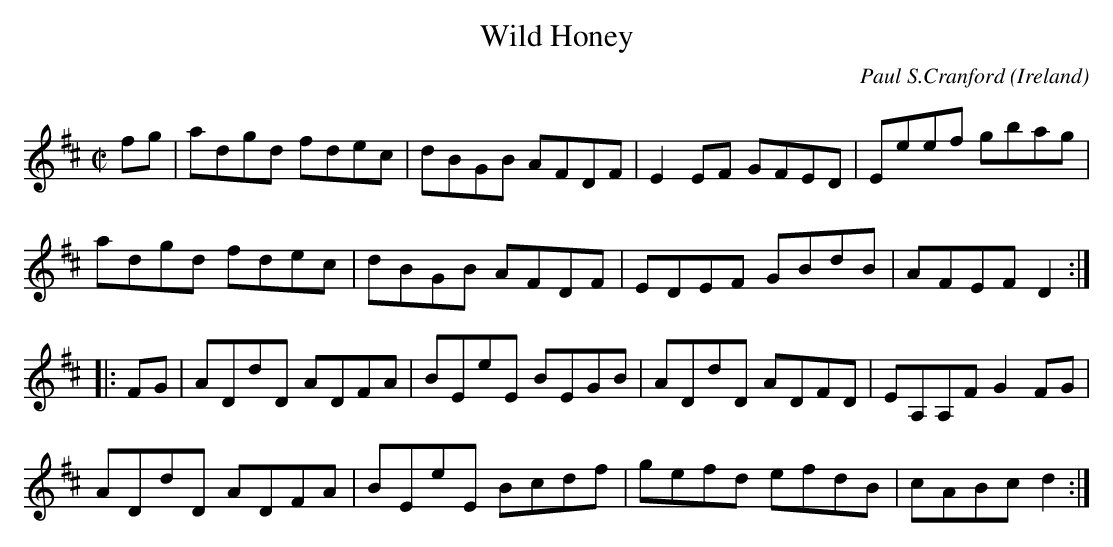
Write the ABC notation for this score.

X:1
T:Wild Honey
C:Paul S.Cranford
Q:300
O:Ireland
L:1/8
M:C|
K:D
fg|adgd fdec|dBGB AFDF|E2 EF GFED|Eeef gbag|
adgd fdec|dBGB AFDF|EDEF GBdB|AFEF D2:|
|:FG|ADdD ADFA|BEeE BEGB|ADdD ADFD|EA,A,F G2 FG|
ADdD ADFA|BEeE Bcdf|gefd efdB|cABc d2:|
